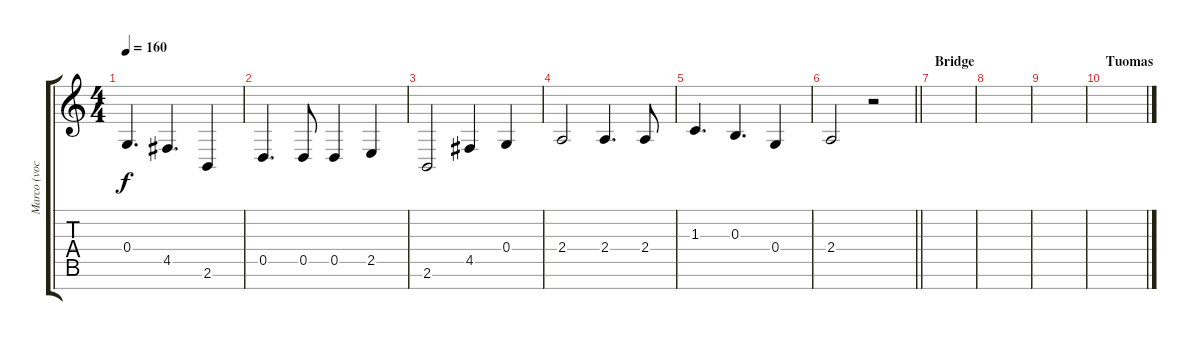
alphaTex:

\track ("Marco (vocals)" "Marco (voc") {instrument lead6voice}
\staff {score tabs}
\tuning (B4 E4 B3 G3 D3 A2 C2) {hide}
\ts (4 4)
\tempo 160
\clef g2
\ks c
0.4{t}.4{d dy f} 4.5.4{d} 2.6.4 |
0.5.4{d} 0.5.8 0.5.4 2.5.4 |
2.6.2 4.5.4 0.4.4 |
2.4.2 2.4.4{d} 2.4.8 |
1.3.4{d} 0.3.4{d} 0.4.4 |
\barLineRight lightlight
2.4.2 r.2 |
\section ("" "Bridge")
|
|
|
\section ("" "Tuomas")
